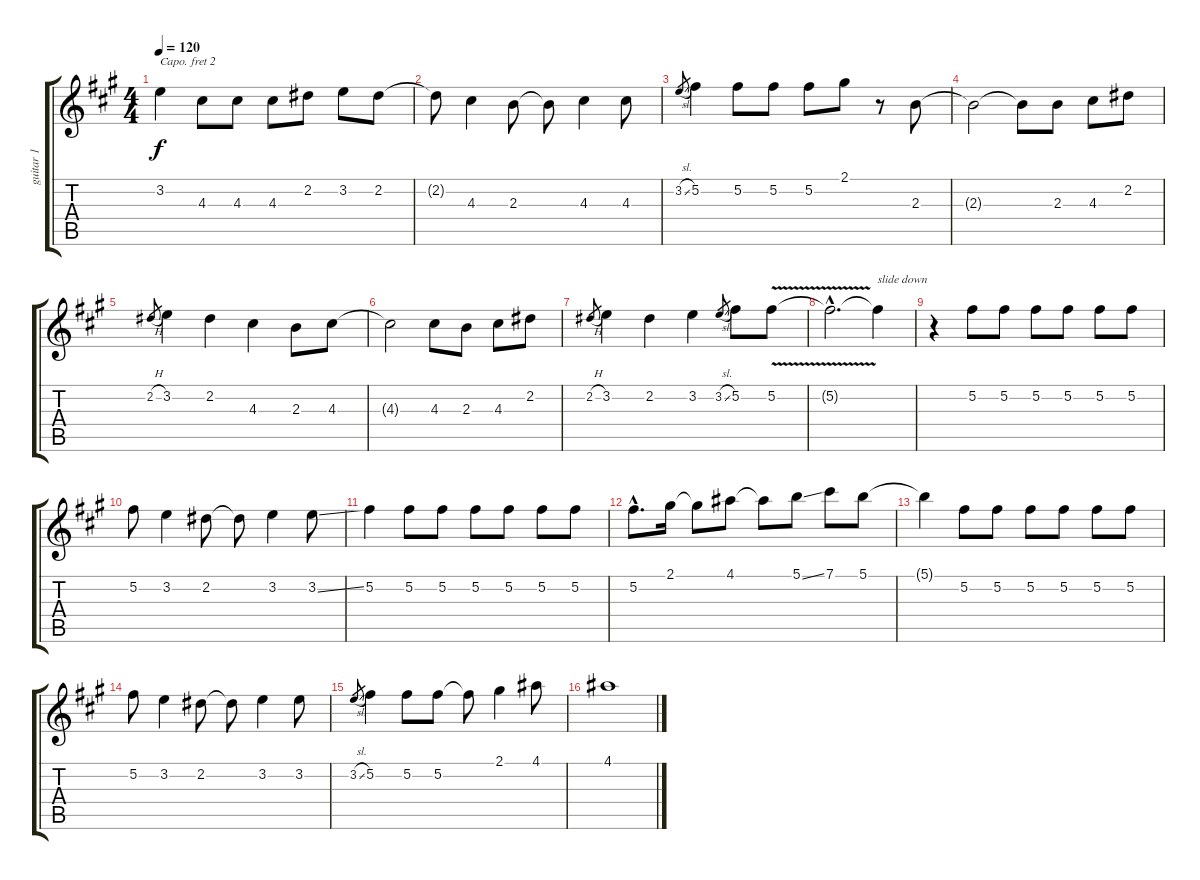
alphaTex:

\track ("guitar 1" "guitar 1") {instrument acousticguitarsteel}
\staff {score tabs}
\capo 2
\tuning (E4 B3 G3 D3 A2 E2) {hide}
\ts (4 4)
\tempo 120
\clef g2
\ks a
3.2.4{dy f} 4.3.8 4.3.8 4.3.8 2.2.8 3.2.8 2.2.8 |
2.2{t}.8 4.3.4 2.3.8 2.3{t}.8 4.3.4 4.3.8 |
3.2{sl}.8{gr} 5.2.4 5.2.8 5.2.8 5.2.8 2.1.8 r.8 2.3.8 |
2.3{t}.2 2.3{t}.8 2.3.8 4.3.8 2.2.8 |
2.2{h}.8{gr} 3.2.4 2.2.4 4.3.4 2.3.8 4.3.8 |
4.3{t}.2 4.3.8 2.3.8 4.3.8 2.2.8 |
2.2{h}.8{gr} 3.2.4 2.2.4 3.2.4 3.2{sl}.8{gr} 5.2.8 5.2{v}.8 |
5.2{hac t}.2{d} 5.2{t}.4{txt "slide down"} |
r.4 5.2.8 5.2.8 5.2.8 5.2.8 5.2.8 5.2.8 |
5.2.8 3.2.4 2.2.8 2.2{t}.8 3.2.4 3.2{ss}.8 |
5.2.4 5.2.8 5.2.8 5.2.8 5.2.8 5.2.8 5.2.8 |
5.2{hac}.8{d} 2.1.16 2.1{t}.8 4.1.8 4.1{t}.8 5.1{ss}.8 7.1.8 5.1.8 |
5.1{t}.4 5.2.8 5.2.8 5.2.8 5.2.8 5.2.8 5.2.8 |
5.2.8 3.2.4 2.2.8 2.2{t}.8 3.2.4 3.2.8 |
3.2{sl}.8{gr} 5.2.4 5.2.8 5.2.8 5.2{t}.8 2.1.4 4.1.8 |
4.1.1
